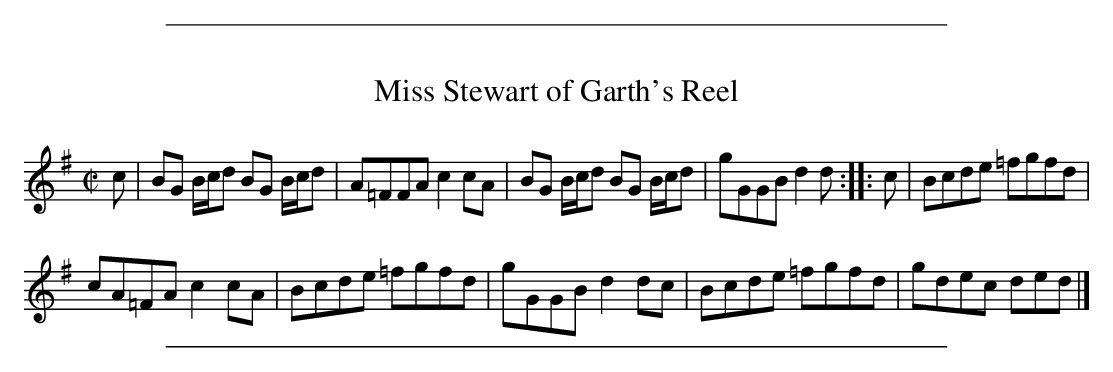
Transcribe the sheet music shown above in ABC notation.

X:1
T: Miss Stewart of Garth's Reel
M: C|
L: 1/8
K: G	% Should be Gmix
c |\
BG B/c/d BG B/c/d | A=FFA c2cA | BG B/c/d BG B/c/d | gGGB d2d :: c | Bcde =fgfd |
cA=FA c2cA | Bcde =fgfd | gGGB d2dc | Bcde =fgfd | gdec ded |]
